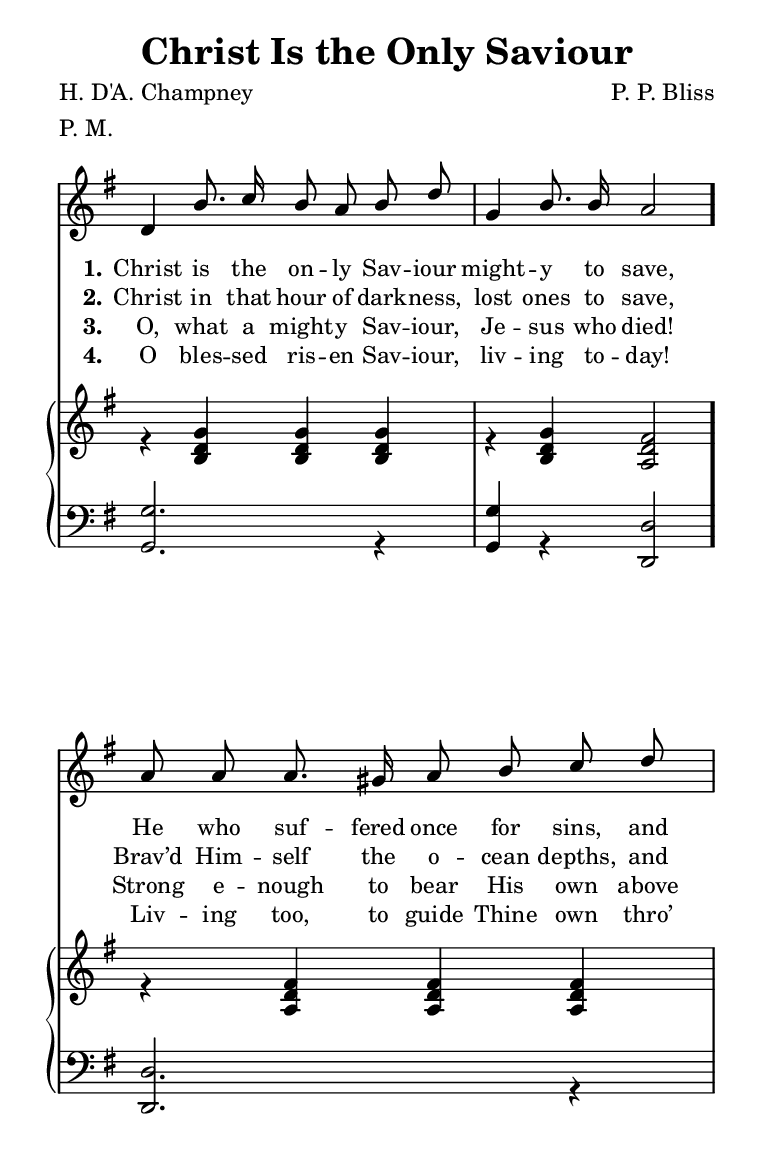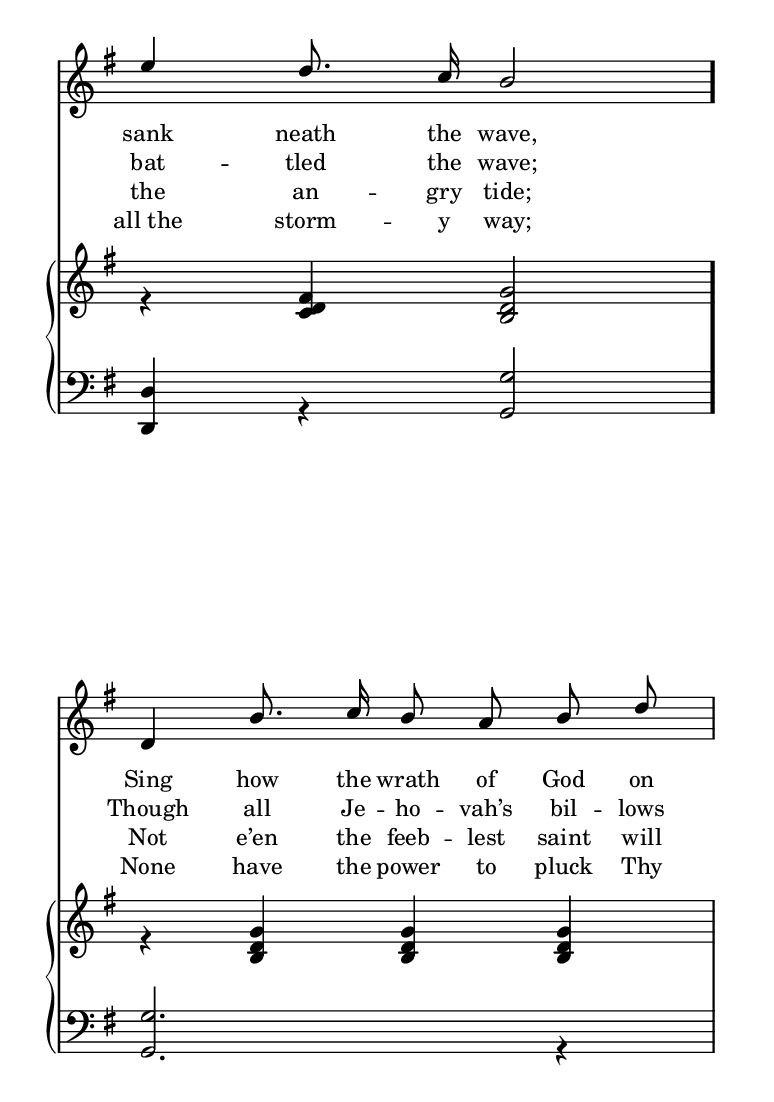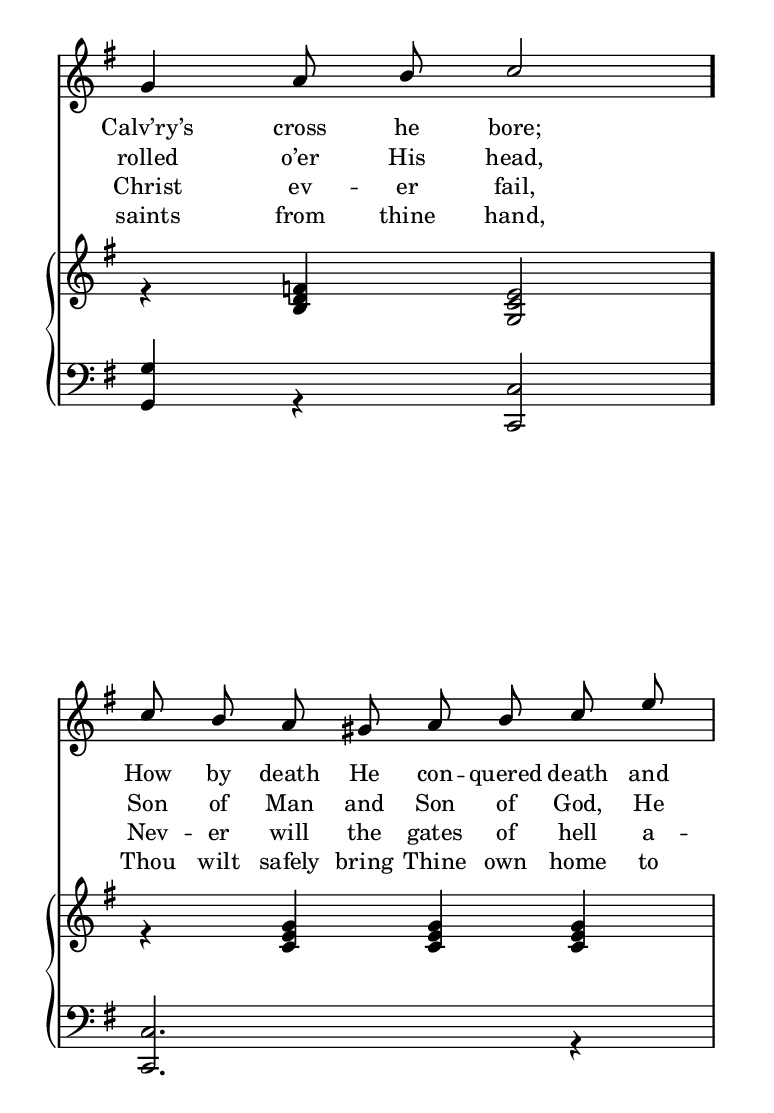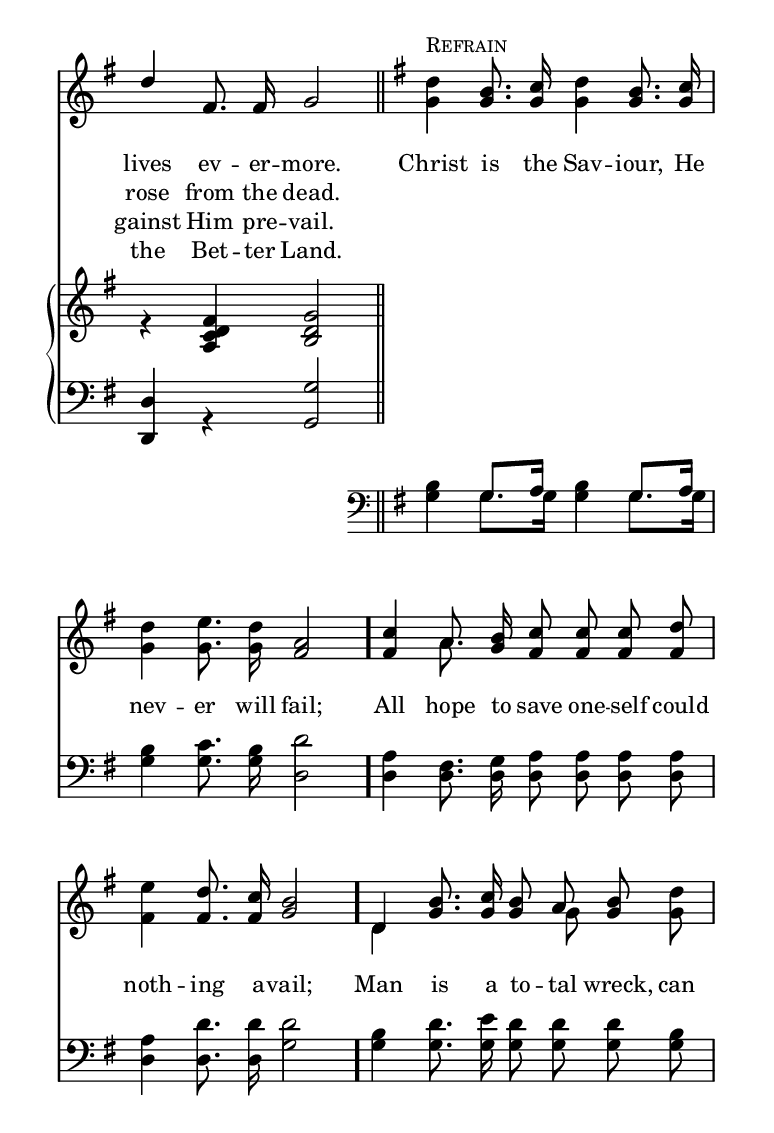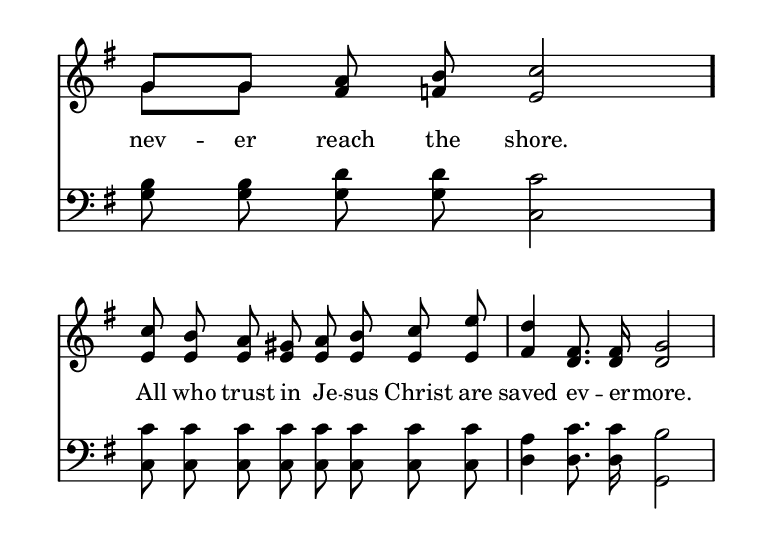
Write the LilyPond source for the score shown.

\include "common/global.ily"
\paper {
  \include "common/paper.ily"
  ragged-last-bottom = ##t
  page-count = #(cond (is-eogsized 2) (#t #f))
  systems-per-page = #(cond (is-eogsized 4) (#t #f))
  system-count = #(cond (is-eogsized 7) (#t #f))
}

\header{
  hymnnumber = "65"
  title = "Christ Is the Only Saviour"
  tunename = "The Lifeboat"
  meter = "P. M."
  poet = "H. D'A. Champney"
  composer = "P. P. Bliss"
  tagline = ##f
}

% for fermata in MIDI
ta = { \tempo 4=80 }
tb = { \tempo 4=40 }

patternAA = { c4 c8. c16 c8 c8 c8 c8 | c4 c8. c16 c2 }
patternAB = { c4 c8. c16 c8 c8 c8 c8 | c4 c8  c8  c2 }
patternAC = { c4 c8. c16 c4 c8.  c16 | c4 c8. c16 c2 }
patternAD = { c4 c8. c16 c8 c8 c8 c8 | c8 c8 c8 c8 c2 }
patternAE = { c8 c8 c8. c16 c8 c8 c8 c8 | c4 c8. c16 c2 }

patternBA = { c8 c8 c8 c8 c8 c8 c8 c8 | c4 c8. c16 c2 }

global = {
  \include "common/overrides.ily"
  \override Staff.TimeSignature.style = #'numbered
  \time 4/4
  \override Score.MetronomeMark.transparent = ##t % hide all fermata changes too
  \ta
  \key g \major
  \autoBeamOff
}

notesAlto = {
\global
\relative e' {

  \changePitch \patternAC { g g g g g g | g g g fis }
  \changePitch \patternAA { fis a g fis fis fis fis | fis fis fis g }
  \changePitch \patternAD { d g g g g g g | g g fis f e }
  \changePitch \patternBA { e e e e e e e e | fis d d d }

}
}

notesTenor = {
\global
\relative a {

  \changePitch \patternAC { b g a b g a | b c b d }
  \changePitch \patternAA { a fis g a a a a | a d d d }
  \changePitch \patternAD { b d e d d d b | b b d d c }
  \changePitch \patternBA { c c c c c c c c | a c c b }

}
}

notesBass = {
\global
\relative f {

  \changePitch \patternAC { g g g g g g | g g g d }
  \changePitch \patternAA { d d d d d d d | d d d g }
  \changePitch \patternAD { g g g g g g g | g g g g c, }
  \changePitch \patternBA { c c c c c c c c | d d d g, }

}
}

Refrain = \lyricmode {

Christ is the Sav -- iour, He nev -- er will fail; \bar "."
All hope to save one -- self could noth -- ing a -- vail; \bar "."
Man is a to -- tal wreck, can nev -- er reach the shore. \bar "." \break
All who trust in Je -- sus Christ are saved ev -- er -- more. \bar "."

}

notesSopranoRefrain = {
\global
\relative c' {

  << s^\markup { \small \caps "Refrain" }
  \changePitch \patternAC { d' b c d b c | d e d a  } >>
  \changePitch \patternAA { c a b c c c d | e d c b }
  \changePitch \patternAD { d, b' c b a b d | g, g a b c }
  \changePitch \patternBA { c b a gis a b c e | d fis, fis g }

}
}

notesSoprano = {
\global
\relative c' {

  \changePitch \patternAA { d b' c b a b d | g, b b a }
  \changePitch \patternAE { a a a gis a b c d | e d c b } % patternAA in the original, but nonsensical
  \changePitch \patternAB { d, b' c b a b d | g, a b c }
  \changePitch \patternBA { c b a gis a b c e | d fis, fis g }

  \bar "||"

}
}

notesRightHand = {
\global
\override Stem.direction = #UP
\relative e' {

r4 < b d g >4 < b d g >4 < b d g >4 | r4 < b d g >4 < a d fis >2
r4 < a d fis >4 < a d fis >4 < a d fis >4 | r4 < c d fis >4 < b d g >2
r4 < b d g >4 < b d g >4 < b d g >4 | r4 < b d f >4 < g c e >2
r4 < c e g >4 < c e g >4 < c e g >4 | r4 < a c d fis >4 < b d g >2

}
}

notesLeftHand = {
\global
\override Stem.direction = #UP
\clef bass
\relative f, {

< g g' >2. r4 | < g g' >4 r4 < d d' >2 
< d d' >2. r4 | < d d' >4 r4 < g g' >2 
< g g' >2. r4 | < g g' >4 r4 < c, c' >2 
< c c' >2. r4 | < d d' >4 r4 < g g' >2 

}
}

wordsA = \lyricmode {
\set stanza = "1."

Christ is the on -- ly Sav -- iour might -- y to save, \bar "."
He who suf -- fered once for sins, and sank neath the wave, \bar "."
Sing how the wrath of God on Calv’ry’s cross he bore; \bar "."
How by death He con -- quered death and lives ev -- er -- more. \bar "."

}

wordsB = \lyricmode {
\set stanza = "2."

Christ in that hour of dark -- ness, lost ones to save,
Brav’d Him -- self the o -- cean depths, and bat -- tled the wave;
Though all Je -- ho -- vah’s bil -- lows rolled o’er His head,
Son of Man and Son of God, He rose from the dead.

}

wordsC = \lyricmode {
\set stanza = "3."

O, what a might -- y Sav -- iour, Je -- sus who died!
Strong e -- nough to bear His own above the an -- gry tide; % a -- bove ?
Not e’en the feeb -- lest saint will Christ ev -- er fail,
Nev -- er will the gates of hell a -- gainst Him pre -- vail.

}

wordsD = \lyricmode {
\set stanza = "4."

O bles -- sed ris -- en Sav -- iour, liv -- ing to -- day!
Liv -- ing too, to guide Thine own thro’ all_the storm -- y way;
None have the power to pluck Thy saints from thine hand,
Thou wilt safely bring Thine own home to the Bet -- ter Land.

}

\score {
  \context ChoirStaff {
    <<
      \context Staff = upper <<
        \set ChoirStaff.systemStartDelimiter = #'SystemStartBar
        \set ChoirStaff.printPartCombineTexts = ##f
        \context Voice  = sopranos { \voiceOne << \notesSoprano >> }
        \context Lyrics = one   \lyricsto sopranos \wordsA
        \context Lyrics = two   \lyricsto sopranos \wordsB
        \context Lyrics = three \lyricsto sopranos \wordsC
        \context Lyrics = four  \lyricsto sopranos \wordsD
        \override Staff.TimeSignature.stencil = ##f
      >>
      \context PianoStaff = men <<
        \override PianoStaff.TimeSignature.stencil = ##f
        \set ChoirStaff.printPartCombineTexts = ##f
        \context Voice  = righthand { \voiceTwo << \notesRightHand >> }
        \context Voice  = lefthand { \voiceTwo << \notesLeftHand >> }
      >>
    >>
    <<
      \context Staff = upper <<
        \set ChoirStaff.systemStartDelimiter = #'SystemStartBar
        \set ChoirStaff.printPartCombineTexts = ##f
        \override Staff.TimeSignature.stencil = ##f
        \set ChoirStaff.printPartCombineTexts = ##f
        \partcombine #'(2 . 9) \notesSopranoRefrain \notesAlto
        \context NullVoice = sopranosRefrain { \voiceOne << \notesSopranoRefrain >> }
        \context NullVoice = altos { \voiceTwo << \notesAlto >> }
        \context Lyrics = one   \lyricsto sopranosRefrain \Refrain
      >>
      \context Staff = men <<
        \override Staff.TimeSignature.stencil = ##f
        \clef bass
        \set ChoirStaff.printPartCombineTexts = ##f
        \partcombine #'(2 . 9) \notesTenor \notesBass
        \context NullVoice = tenors { \voiceOne << \notesTenor >> }
        \context NullVoice = basses { \voiceTwo << \notesBass >> }
      >>
    >>
  }
  \layout {
    \include "common/layout.ily"
  }
}


\score {
  \new Score {
    \context ChoirStaff <<
      \new Staff = upper <<
        \set ChoirStaff.systemStartDelimiter = #'SystemStartBar
        \new Voice  = sopranos { \voiceOne { << \notesSoprano >> << \notesSopranoRefrain >> } }
        \new Voice  = altos { \voiceTwo { \repeat unfold 32 { \skip 4 } << \notesAlto >> } }
        \new Lyrics = one   \lyricsto sopranos \wordsA \Refrain
        \new Lyrics = two   \lyricsto sopranos \wordsB
        \new Lyrics = three \lyricsto sopranos \wordsC
        \new Lyrics = four  \lyricsto sopranos \wordsD
      >>
      \new PianoStaff = men <<
        \new Voice  = righthand { \voiceTwo << \notesRightHand >> }
        \new Voice  = lefthand { \voiceTwo << \notesLeftHand >> }
        \new Voice  = tenors { \voiceOne { \repeat unfold 32 { \skip 4 } << \notesTenor >> } }
        \new Voice  = basses { \voiceTwo { \repeat unfold 32 { \skip 4 } << \notesBass >> } }
      >>
    >>
  }
  \midi{
    \include "common/midi.ily"
  }
}

\version "2.19.49"  % necessary for upgrading to future LilyPond versions.

% vi:set et ts=2 sw=2 ai nocindent syntax=lilypond:
